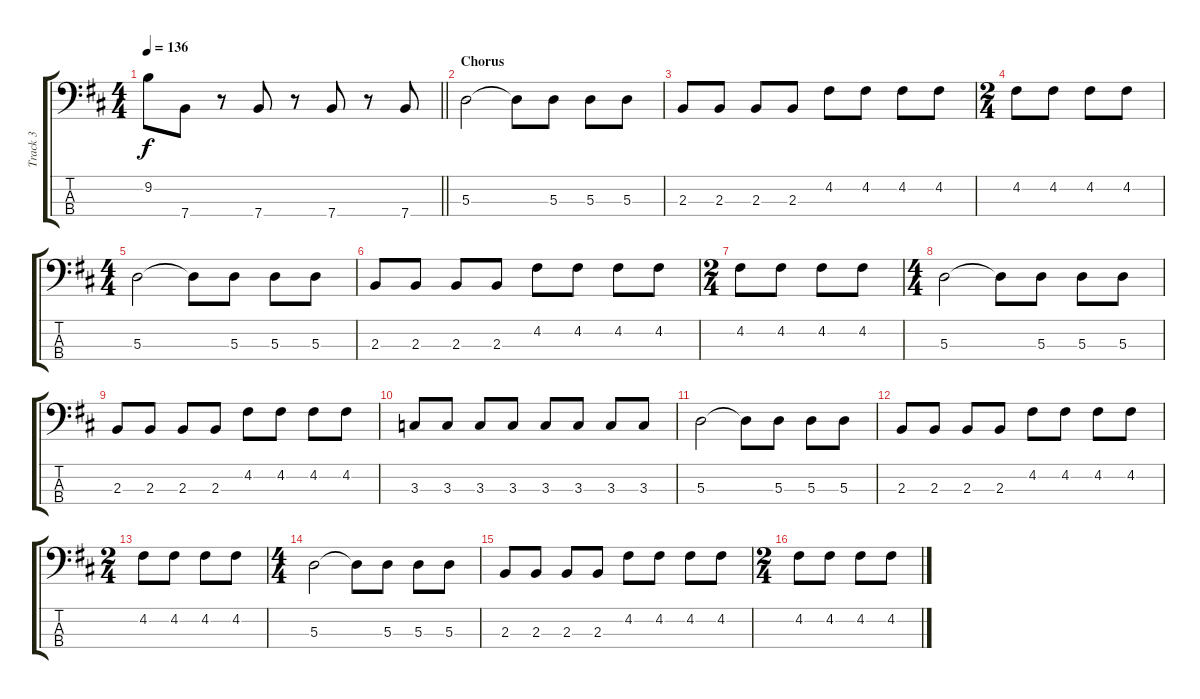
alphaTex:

\track ("Track 3" "Track 3") {instrument electricbassfinger}
\staff {score tabs}
\tuning (G2 D2 A1 E1) {hide}
\ts (4 4)
\tempo 136
\clef f4
\barLineRight lightlight
\ks d
9.2.8{dy f} 7.4.8 r.8 7.4.8 r.8 7.4.8 r.8 7.4.8 |
\section ("" "Chorus")
5.3.2 5.3{t}.8 5.3.8 5.3.8 5.3.8 |
2.3.8 2.3.8 2.3.8 2.3.8 4.2.8 4.2.8 4.2.8 4.2.8 |
\ts (2 4)
4.2.8 4.2.8 4.2.8 4.2.8 |
\ts (4 4)
5.3.2 5.3{t}.8 5.3.8 5.3.8 5.3.8 |
2.3.8 2.3.8 2.3.8 2.3.8 4.2.8 4.2.8 4.2.8 4.2.8 |
\ts (2 4)
4.2.8 4.2.8 4.2.8 4.2.8 |
\ts (4 4)
5.3.2 5.3{t}.8 5.3.8 5.3.8 5.3.8 |
2.3.8 2.3.8 2.3.8 2.3.8 4.2.8 4.2.8 4.2.8 4.2.8 |
3.3.8 3.3.8 3.3.8 3.3.8 3.3.8 3.3.8 3.3.8 3.3.8 |
5.3.2 5.3{t}.8 5.3.8 5.3.8 5.3.8 |
2.3.8 2.3.8 2.3.8 2.3.8 4.2.8 4.2.8 4.2.8 4.2.8 |
\ts (2 4)
4.2.8 4.2.8 4.2.8 4.2.8 |
\ts (4 4)
5.3.2 5.3{t}.8 5.3.8 5.3.8 5.3.8 |
2.3.8 2.3.8 2.3.8 2.3.8 4.2.8 4.2.8 4.2.8 4.2.8 |
\ts (2 4)
4.2.8 4.2.8 4.2.8 4.2.8
